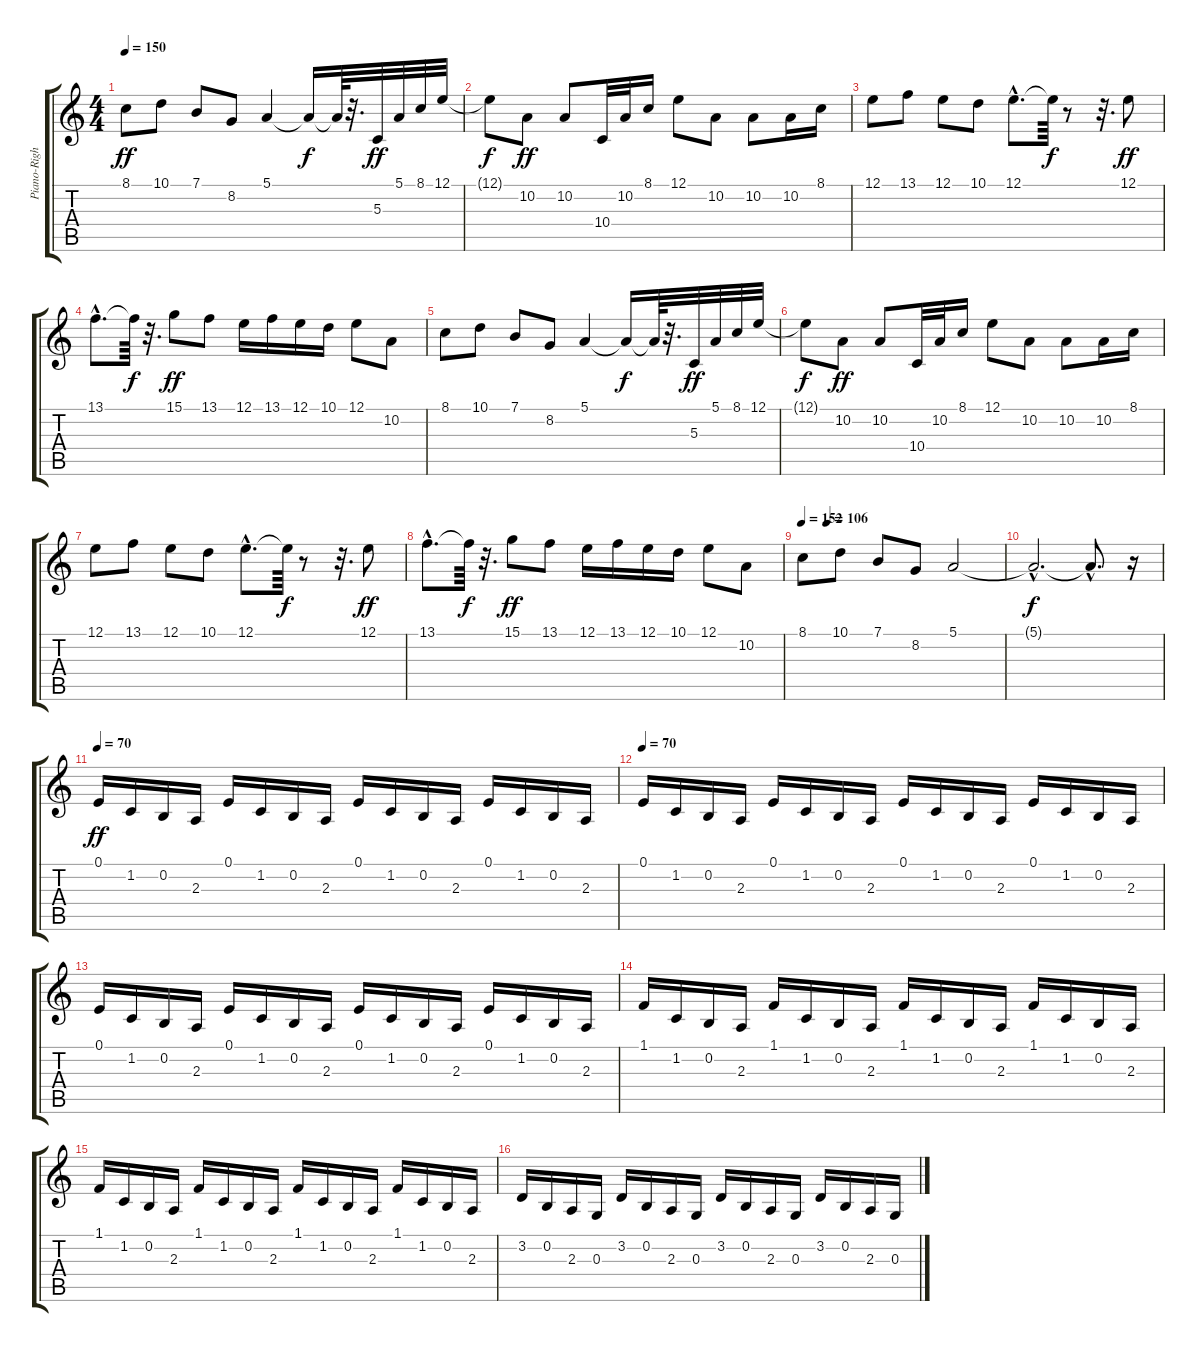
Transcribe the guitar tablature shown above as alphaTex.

\track ("Piano-Right Hand" "Piano-Righ") {instrument acousticgrandpiano}
\staff {score tabs}
\tuning (E4 B3 G3 D3 A2 E2) {hide}
\ts (4 4)
\tempo 150
\clef g2
\ks c
8.1.8{dy ff} 10.1.8 7.1.8 8.2.8 5.1.4 5.1{t}.16{dy f} 5.1{t}.64 r.32{d} 5.3.32{dy ff} 5.1.32 8.1.32 12.1.32 |
12.1{t}.8{dy f} 10.2.8{dy ff} 10.2.8 10.4.32 10.2.32 8.1.16 12.1.8 10.2.8 10.2.8 10.2.16 8.1.16 |
12.1.8 13.1.8 12.1.8 10.1.8 12.1{hac}.8{d} 12.1{t}.64{dy f} r.8 r.32{d} 12.1.8{dy ff} |
13.1{hac}.8{d} 13.1{t}.64{dy f} r.32{d} 15.1.8{dy ff} 13.1.8 12.1.16 13.1.16 12.1.16 10.1.16 12.1.8 10.2.8 |
8.1.8 10.1.8 7.1.8 8.2.8 5.1.4 5.1{t}.16{dy f} 5.1{t}.64 r.32{d} 5.3.32{dy ff} 5.1.32 8.1.32 12.1.32 |
12.1{t}.8{dy f} 10.2.8{dy ff} 10.2.8 10.4.32 10.2.32 8.1.16 12.1.8 10.2.8 10.2.8 10.2.16 8.1.16 |
12.1.8 13.1.8 12.1.8 10.1.8 12.1{hac}.8{d} 12.1{t}.64{dy f} r.8 r.32{d} 12.1.8{dy ff} |
13.1{hac}.8{d} 13.1{t}.64{dy f} r.32{d} 15.1.8{dy ff} 13.1.8 12.1.16 13.1.16 12.1.16 10.1.16 12.1.8 10.2.8 |
\tempo 152
\tempo (106 0.125)
8.1.8{volume 16} 10.1.8 7.1.8{volume 14} 8.2.8{volume 13} 5.1.2{volume 11} |
5.1{hac t}.2{d dy f} 5.1{hac t}.8{d} r.16 |
\tempo 70
0.1.16{dy ff volume 2} 1.2.16{volume 3} 0.2.16{volume 5} 2.3.16{volume 6} 0.1.16{volume 8} 1.2.16{volume 10} 0.2.16{volume 12} 2.3.16{volume 13} 0.1.16{volume 16} 1.2.16 0.2.16 2.3.16 0.1.16 1.2.16 0.2.16 2.3.16 |
\tempo 70
0.1.16{volume 16} 1.2.16 0.2.16 2.3.16 0.1.16 1.2.16 0.2.16 2.3.16 0.1.16 1.2.16 0.2.16 2.3.16 0.1.16 1.2.16 0.2.16 2.3.16 |
0.1.16 1.2.16 0.2.16 2.3.16 0.1.16 1.2.16 0.2.16 2.3.16 0.1.16 1.2.16 0.2.16 2.3.16 0.1.16 1.2.16 0.2.16 2.3.16 |
1.1.16 1.2.16 0.2.16 2.3.16 1.1.16 1.2.16 0.2.16 2.3.16 1.1.16 1.2.16 0.2.16 2.3.16 1.1.16 1.2.16 0.2.16 2.3.16 |
1.1.16 1.2.16 0.2.16 2.3.16 1.1.16 1.2.16 0.2.16 2.3.16 1.1.16 1.2.16 0.2.16 2.3.16 1.1.16 1.2.16 0.2.16 2.3.16 |
3.2.16 0.2.16 2.3.16 0.3.16 3.2.16 0.2.16 2.3.16 0.3.16 3.2.16 0.2.16 2.3.16 0.3.16 3.2.16 0.2.16 2.3.16 0.3.16
